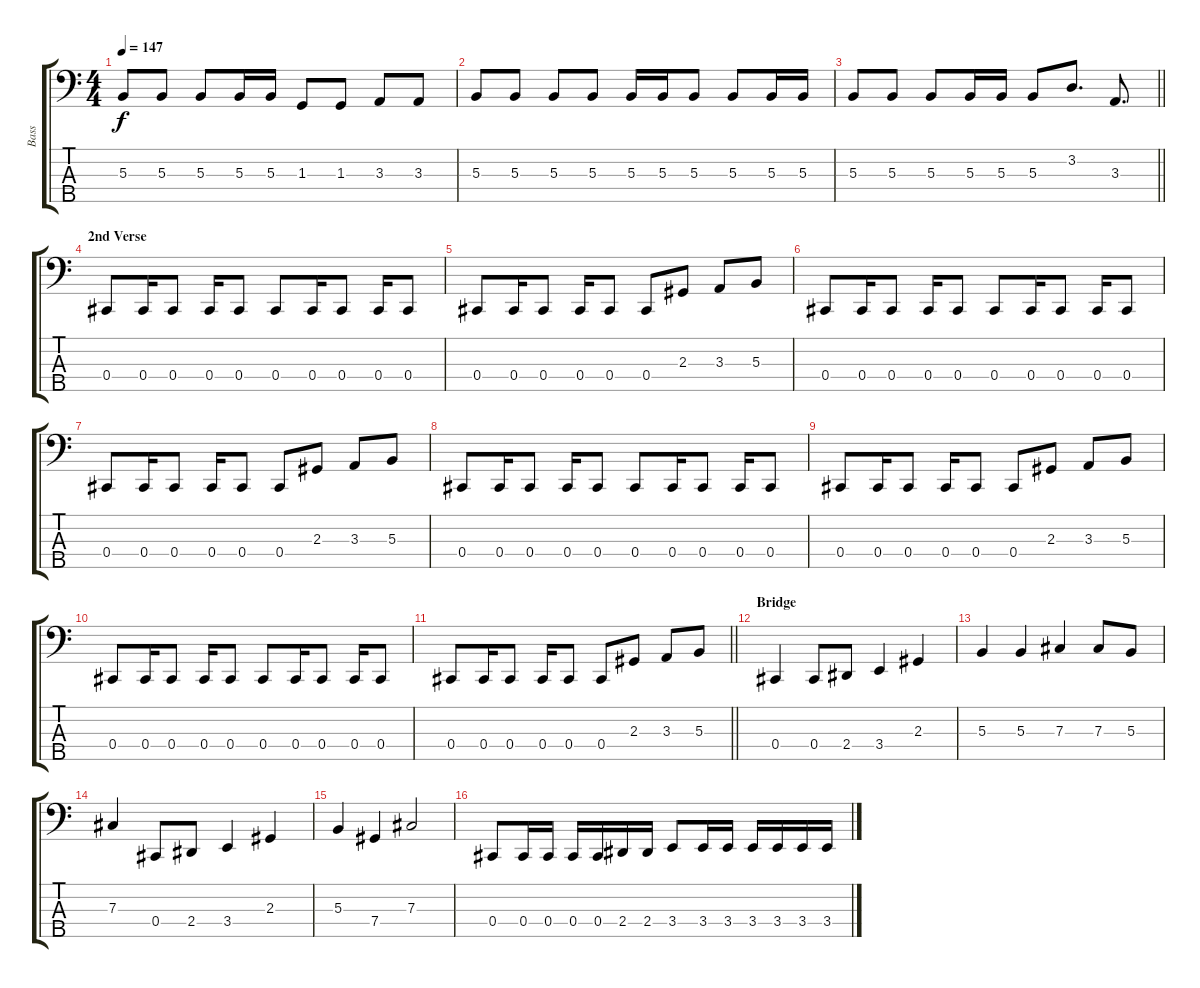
\track ("Bass" "Bass") {instrument electricbasspick}
\staff {score tabs}
\tuning (E2 B1 Gb1 Db1 Ab0) {hide}
\ts (4 4)
\tempo 147
\clef f4
\ks c
5.3.8{dy f} 5.3.8 5.3.8 5.3.16 5.3.16 1.3.8 1.3.8 3.3.8 3.3.8 |
5.3.8 5.3.8 5.3.8 5.3.8 5.3.16 5.3.16 5.3.8 5.3.8 5.3.16 5.3.16 |
\barLineRight lightlight
5.3.8 5.3.8 5.3.8 5.3.16 5.3.16 5.3.8 3.2.8{d} 3.3.8{d} |
\section ("" "2nd Verse")
0.4.8 0.4.16 0.4.8 0.4.16 0.4.8 0.4.8 0.4.16 0.4.8 0.4.16 0.4.8 |
0.4.8 0.4.16 0.4.8 0.4.16 0.4.8 0.4.8 2.3.8 3.3.8 5.3.8 |
0.4.8 0.4.16 0.4.8 0.4.16 0.4.8 0.4.8 0.4.16 0.4.8 0.4.16 0.4.8 |
0.4.8 0.4.16 0.4.8 0.4.16 0.4.8 0.4.8 2.3.8 3.3.8 5.3.8 |
0.4.8 0.4.16 0.4.8 0.4.16 0.4.8 0.4.8 0.4.16 0.4.8 0.4.16 0.4.8 |
0.4.8 0.4.16 0.4.8 0.4.16 0.4.8 0.4.8 2.3.8 3.3.8 5.3.8 |
0.4.8 0.4.16 0.4.8 0.4.16 0.4.8 0.4.8 0.4.16 0.4.8 0.4.16 0.4.8 |
\barLineRight lightlight
0.4.8 0.4.16 0.4.8 0.4.16 0.4.8 0.4.8 2.3.8 3.3.8 5.3.8 |
\section ("" "Bridge")
0.4.4 0.4.8 2.4.8 3.4.4 2.3.4 |
5.3.4 5.3.4 7.3.4 7.3.8 5.3.8 |
7.3.4 0.4.8 2.4.8 3.4.4 2.3.4 |
5.3.4 7.4.4 7.3.2 |
0.4.8 0.4.16 0.4.16 0.4.16 0.4.16 2.4.16 2.4.16 3.4.8 3.4.16 3.4.16 3.4.16 3.4.16 3.4.16 3.4.16
